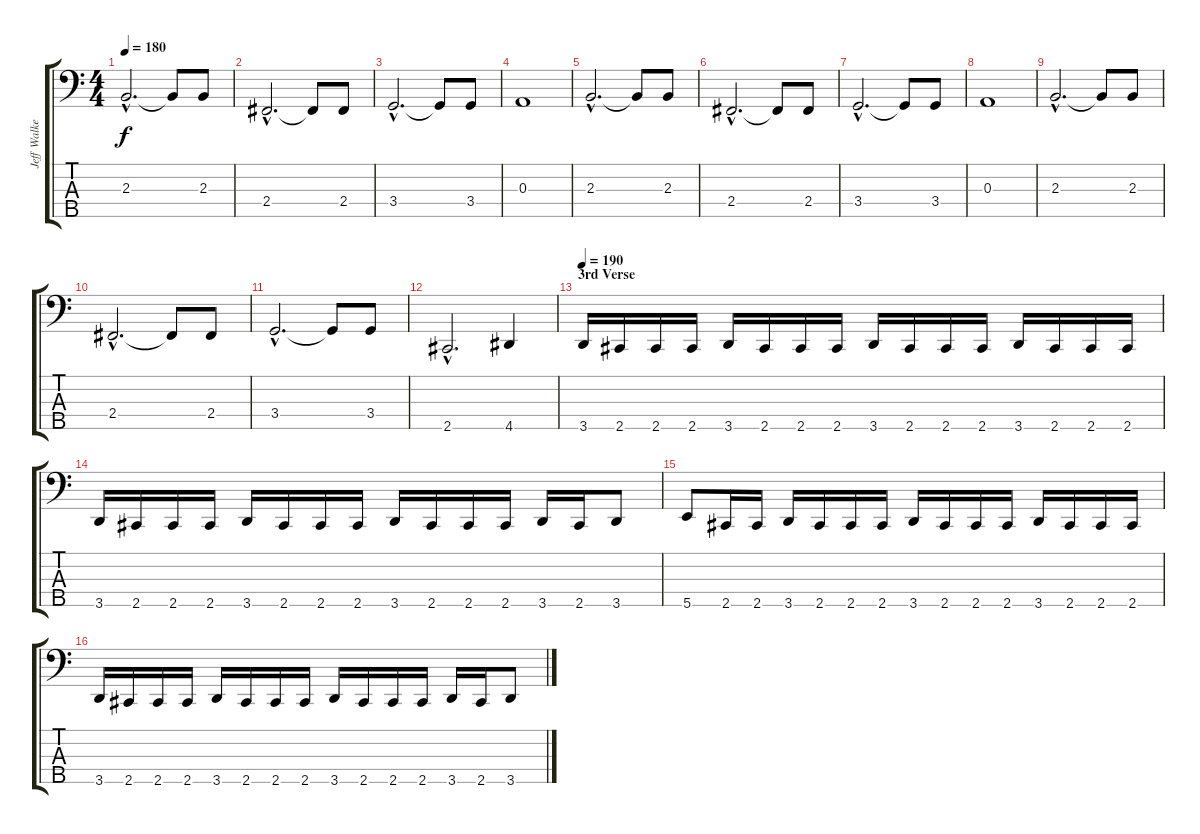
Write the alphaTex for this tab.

\track ("Jeff Walker" "Jeff Walke") {instrument electricbassfinger}
\staff {score tabs}
\tuning (G2 D2 A1 E1 B0) {hide}
\ts (4 4)
\tempo 180
\clef f4
\ks c
2.3{hac}.2{d dy f} 2.3{t}.8 2.3.8 |
2.4{hac}.2{d} 2.4{t}.8 2.4.8 |
3.4{hac}.2{d} 3.4{t}.8 3.4.8 |
0.3.1 |
2.3{hac}.2{d} 2.3{t}.8 2.3.8 |
2.4{hac}.2{d} 2.4{t}.8 2.4.8 |
3.4{hac}.2{d} 3.4{t}.8 3.4.8 |
0.3.1 |
2.3{hac}.2{d} 2.3{t}.8 2.3.8 |
2.4{hac}.2{d} 2.4{t}.8 2.4.8 |
3.4{hac}.2{d} 3.4{t}.8 3.4.8 |
2.5{hac}.2{d} 4.5.4 |
\section ("" "3rd Verse")
\tempo 190
3.5.16 2.5.16 2.5.16 2.5.16 3.5.16 2.5.16 2.5.16 2.5.16 3.5.16 2.5.16 2.5.16 2.5.16 3.5.16 2.5.16 2.5.16 2.5.16 |
3.5.16 2.5.16 2.5.16 2.5.16 3.5.16 2.5.16 2.5.16 2.5.16 3.5.16 2.5.16 2.5.16 2.5.16 3.5.16 2.5.16 3.5.8 |
5.5.8 2.5.16 2.5.16 3.5.16 2.5.16 2.5.16 2.5.16 3.5.16 2.5.16 2.5.16 2.5.16 3.5.16 2.5.16 2.5.16 2.5.16 |
3.5.16 2.5.16 2.5.16 2.5.16 3.5.16 2.5.16 2.5.16 2.5.16 3.5.16 2.5.16 2.5.16 2.5.16 3.5.16 2.5.16 3.5.8
